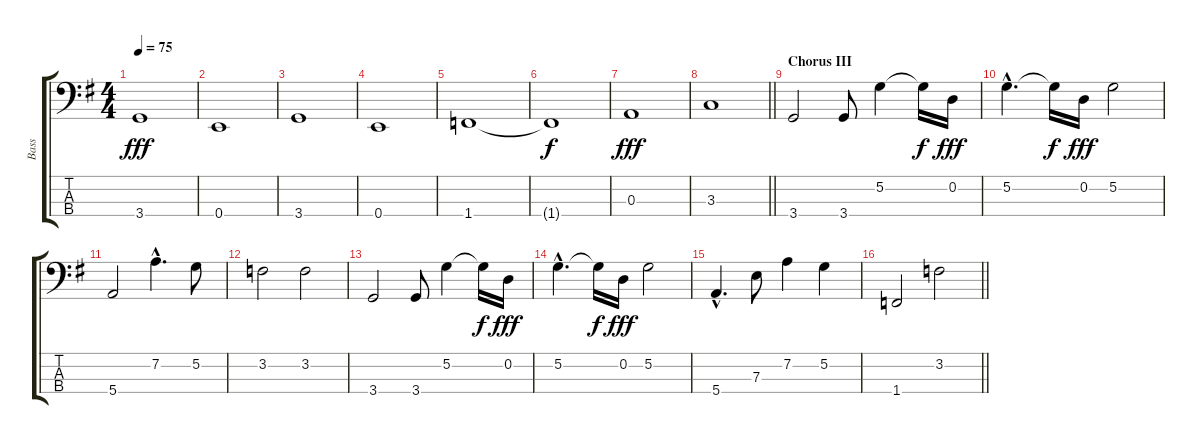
\track ("Bass" "Bass") {instrument electricbassfinger}
\staff {score tabs}
\tuning (G2 D2 A1 E1) {hide}
\ts (4 4)
\tempo 75
\clef f4
\ks g
3.4.1{dy fff} |
0.4.1 |
3.4.1 |
0.4.1 |
1.4.1 |
1.4{t}.1{dy f} |
0.3.1{dy fff} |
\barLineRight lightlight
3.3.1 |
\section ("" "Chorus III")
3.4.2 3.4.8 5.2.4 5.2{t}.16{dy f} 0.2.16{dy fff} |
5.2{hac}.4{d} 5.2{t}.16{dy f} 0.2.16{dy fff} 5.2.2 |
5.4.2 7.2{hac}.4{d} 5.2.8 |
3.2.2 3.2.2 |
3.4.2 3.4.8 5.2.4 5.2{t}.16{dy f} 0.2.16{dy fff} |
5.2{hac}.4{d} 5.2{t}.16{dy f} 0.2.16{dy fff} 5.2.2 |
5.4{hac}.4{d} 7.3.8 7.2.4 5.2.4 |
\barLineRight lightlight
1.4.2 3.2.2
